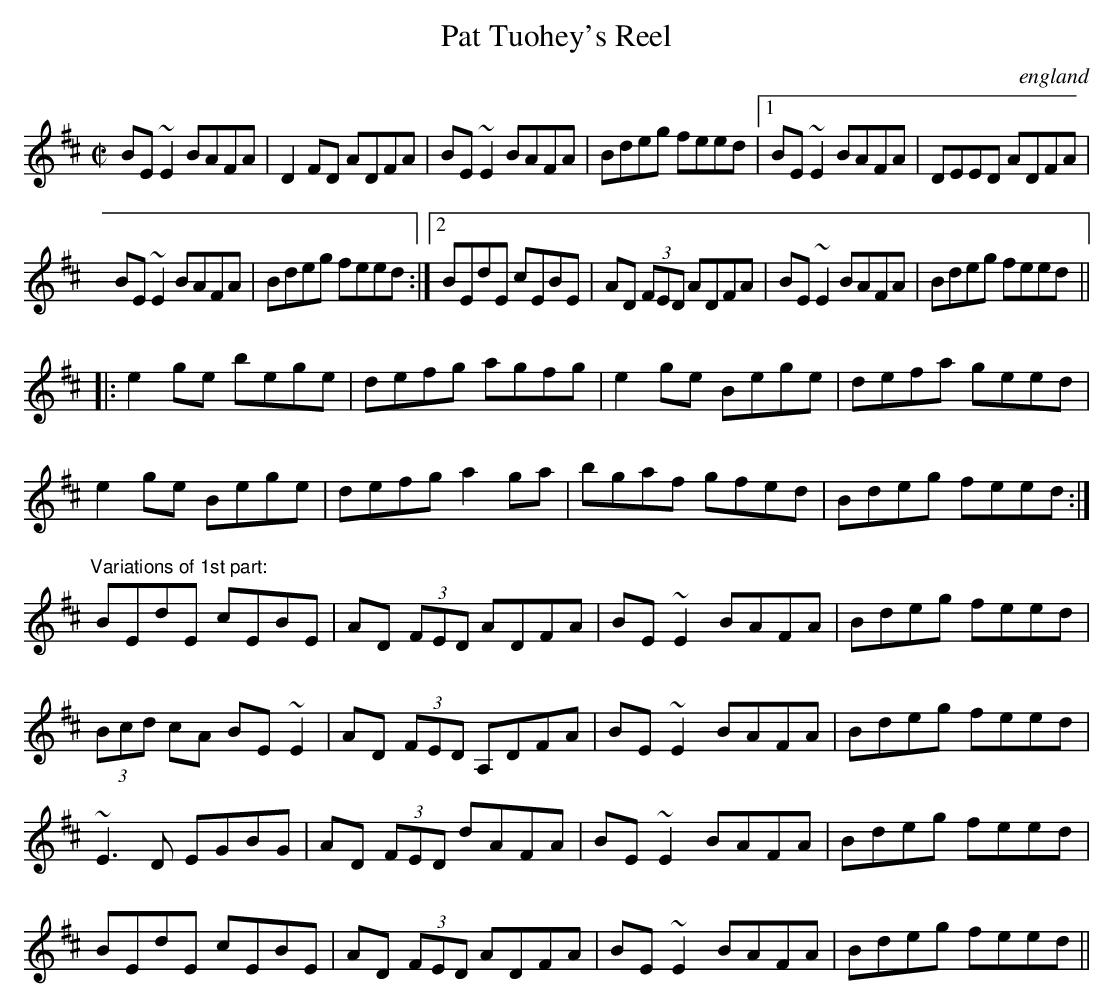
X:1
T:Pat Tuohey's Reel
O:england
M:C|
K:Edor
BE~E2 BAFA|D2FD ADFA|BE~E2 BAFA|Bdeg feed|1 BE~E2 BAFA|DEED ADFA|
BE~E2 BAFA|Bdeg feed:|2 BEdE cEBE|AD (3FED ADFA|BE~E2 BAFA|Bdeg feed||
|:e2ge bege|defg agfg|e2ge Bege|defa geed|
e2ge Bege|defg a2ga|bgaf gfed|Bdeg feed:|
"Variations of 1st part:"
BEdE cEBE|AD (3FED ADFA|BE~E2 BAFA|Bdeg feed|
(3Bcd cA BE~E2|AD (3FED A,DFA|BE~E2 BAFA|Bdeg feed|
~E3D EGBG|AD (3FED dAFA|BE~E2 BAFA|Bdeg feed|
BEdE cEBE|AD (3FED ADFA|BE~E2 BAFA|Bdeg feed||
